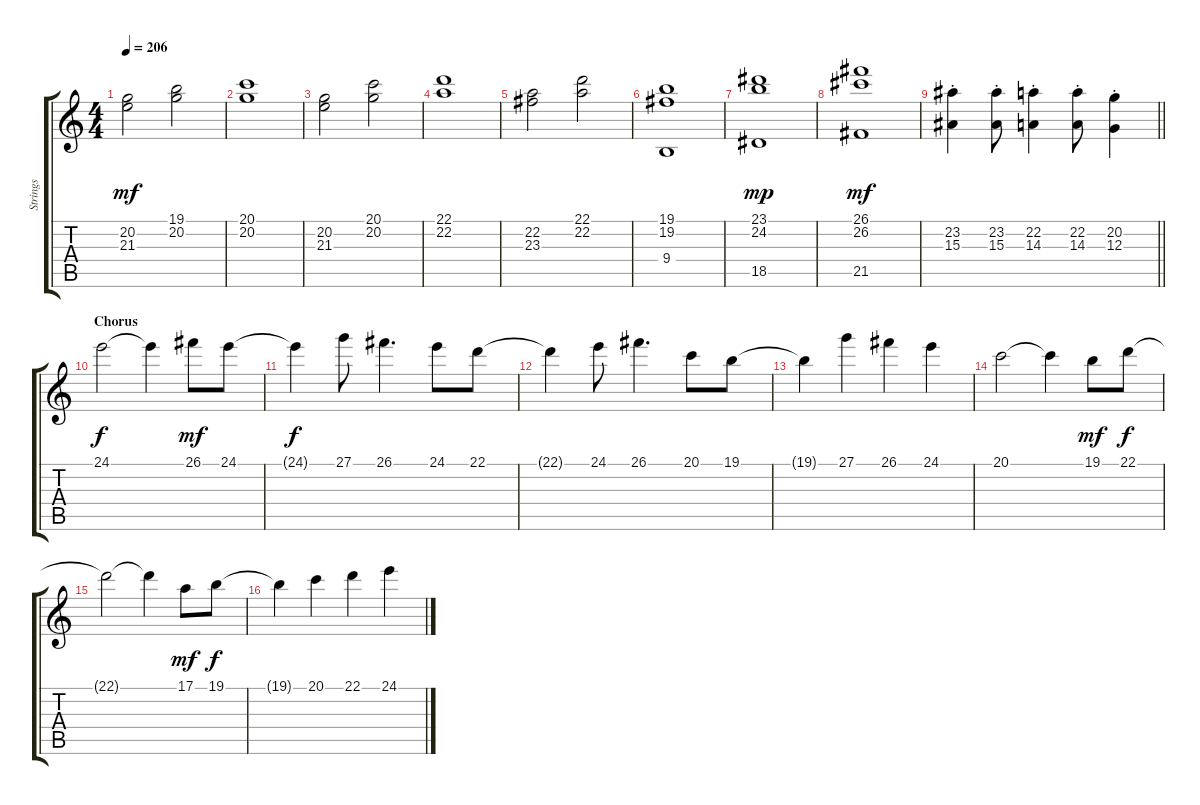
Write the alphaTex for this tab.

\track ("Strings" "Strings") {instrument stringensemble1}
\staff {score tabs}
\tuning (E4 B3 G3 D3 A2 E2) {hide}
\ts (4 4)
\tempo 206
\clef g2
\ks c
(20.2 21.3).2{dy mf} (19.1 20.2).2 |
(20.1 20.2).1 |
(20.2 21.3).2 (20.1 20.2).2 |
(22.1 22.2).1 |
(22.2 23.3).2 (22.1 22.2).2 |
(19.1 19.2 9.4).1 |
(23.1 24.2 18.5).1{dy mp} |
(26.1 26.2 21.5).1{dy mf} |
\barLineRight lightlight
(23.2{st} 15.3{st}).4{volume 13 instrument stringensemble1} (23.2{st} 15.3{st}).8 (22.2{st} 14.3{st}).4 (22.2{st} 14.3{st}).8 (20.2{st} 12.3{st}).4 |
\section ("" "Chorus")
24.1.2{dy f volume 11} 24.1{t}.4 26.1.8{dy mf} 24.1.8 |
24.1{t}.4{dy f} 27.1.8 26.1.4{d} 24.1.8 22.1.8 |
22.1{t}.4 24.1.8 26.1.4{d} 20.1.8 19.1.8 |
19.1{t}.4 27.1.4 26.1.4 24.1.4 |
20.1.2 20.1{t}.4 19.1.8{dy mf} 22.1.8{dy f} |
22.1{t}.2 22.1{t}.4 17.1.8{dy mf} 19.1.8{dy f} |
19.1{t}.4 20.1.4 22.1.4 24.1.4
